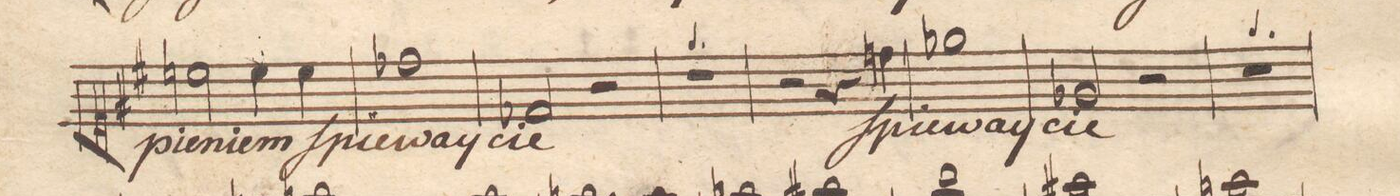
**kern	**text	**dynam
*I"Soprano.	*	*
*clefC1	*	*
*k[f#c#]	*	*
*met(c|)	*	*
*M2/2	*	*
2ccn\	pie-	.
4cc\	-niem	.
4cc\	ſpie-	.
=31	=31	=31
1dd-X\	-way-	.
=32	=32	=32
2d-X/	-cie	.
2r	.	.
=33	=33	=33
1r	.	.
=34	=34	=34
2r	.	.
4r	.	.
4ddn\	ſpie-	.
=35	=35	=35
1ee-X\	-way-	.
=36	=36	=36
2e-X/	-cie	.
2r	.	.
=37	=37	=37
1r	.	.
=38	=38	=38
*-	*-	*-
